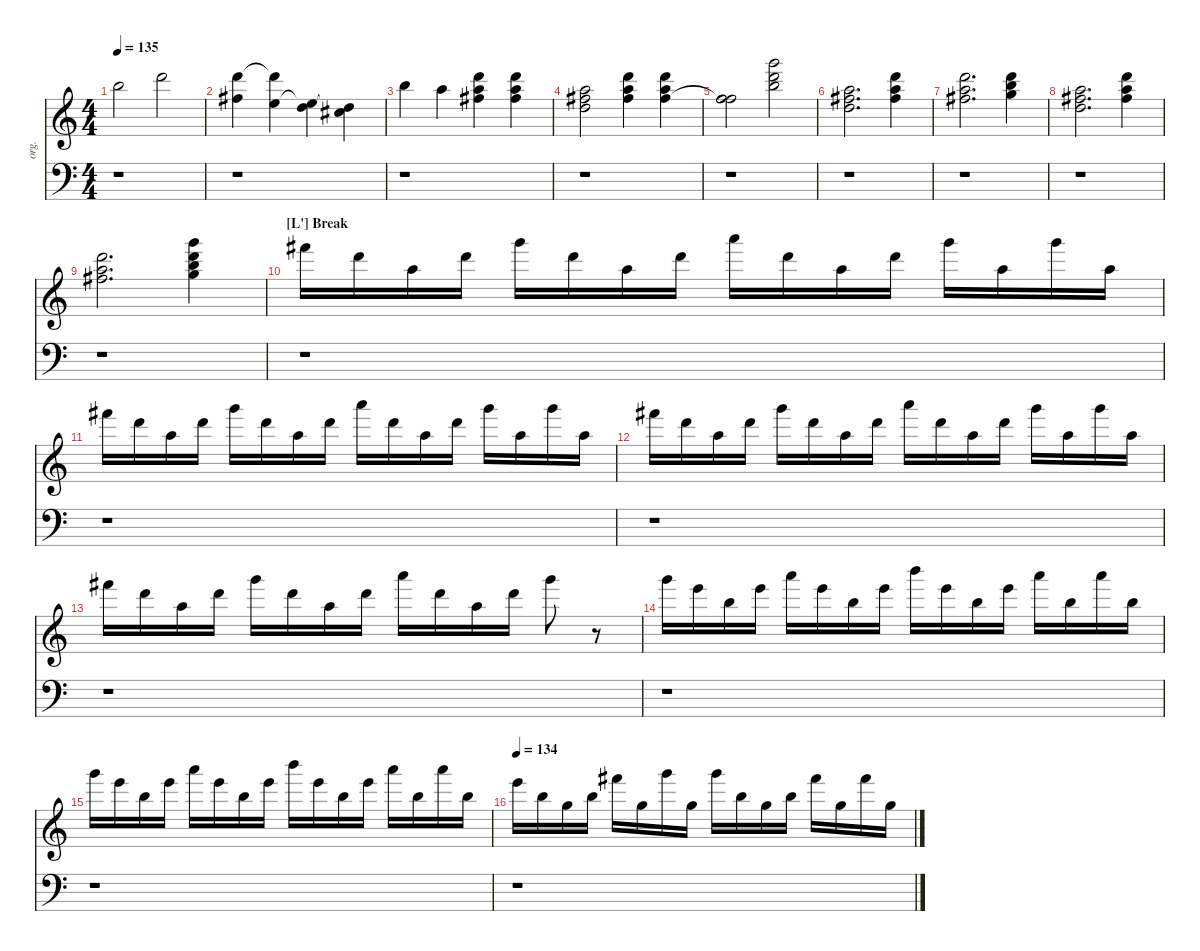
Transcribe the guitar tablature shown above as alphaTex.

\defaultSystemsLayout 4
\hideDynamics
\bracketExtendMode nobrackets
\track ("Organ" "org.") {solo instrument churchorgan}
\staff {score}
\tuning (E4 B3 G3 D3 A2 E2)
\ts (4 4)
\tempo 135
\clef g2
\scale
0.176162
\ks c
19.1{t}.2{dy mf} 22.1.2 |
(14.1{acc #} 22.1).4 (22.1{t} 12.1).4 (12.1{t} 10.1).4 (10.1{t} 9.1{acc #}).4 |
19.1.4 17.1.4 (14.1{acc #} 17.1 22.1).4 (22.1 17.1 14.1{acc #}).4 |
(10.1 14.1{acc #} 17.1).2 (14.1{acc #} 17.1 22.1).4 (22.1 17.1 14.1{acc #}).4 |
(14.1{t} 14.1{t} 14.1{t acc #}).2 (19.1 22.1 27.1).2 |
(17.1 10.1 14.1{acc #}).2{d} (17.1 14.1{acc #} 22.1).4 |
(17.1 14.1{acc #} 22.1).2{d} (19.1 15.1 22.1).4 |
(17.1 10.1 14.1{acc #}).2{d} (17.1 14.1{acc #} 22.1).4 |
(17.1 14.1{acc #} 22.1).2{d} (19.1 15.1 22.1 27.1).4 |
\section ("L'" "Break")
26.1{acc #}.16 22.1.16 17.1.16 22.1.16 27.1.16 22.1.16 17.1.16 22.1.16 29.1.16 22.1.16 17.1.16 22.1.16 27.1.16 17.1.16 27.1.16 17.1.16 |
26.1{acc #}.16 22.1.16 17.1.16 22.1.16 27.1.16 22.1.16 17.1.16 22.1.16 29.1.16 22.1.16 17.1.16 22.1.16 27.1.16 17.1.16 27.1.16 17.1.16 |
26.1{acc #}.16 22.1.16 17.1.16 22.1.16 27.1.16 22.1.16 17.1.16 22.1.16 29.1.16 22.1.16 17.1.16 22.1.16 27.1.16 17.1.16 27.1.16 17.1.16 |
26.1{acc #}.16 22.1.16 17.1.16 22.1.16 27.1.16 22.1.16 17.1.16 22.1.16 29.1.16 22.1.16 17.1.16 22.1.16 27.1.8 r.8 |
27.1.16 24.1.16 19.1.16 24.1.16 29.1.16 24.1.16 19.1.16 24.1.16 31.1.16 24.1.16 19.1.16 24.1.16 29.1.16 19.1.16 29.1.16 19.1.16 |
27.1.16 24.1.16 19.1.16 24.1.16 29.1.16 24.1.16 19.1.16 24.1.16 31.1.16 24.1.16 19.1.16 24.1.16 29.1.16 19.1.16 29.1.16 19.1.16 |
\tempo 134
24.1.16 19.1.16 15.1.16 19.1.16 26.1{acc #}.16 15.1.16 27.1.16 15.1.16 27.1.16 19.1.16 15.1.16 19.1.16 26.1{acc #}.16 15.1.16 26.1{acc #}.16 15.1.16
\staff {score}
\tuning (G2 D2 A1 E1 B0)
\clef f4
\ottava regular
\simile none
\scale
0.176162
\ks c
r.1{dy mf} |
r.1 |
r.1 |
r.1 |
r.1 |
r.1 |
r.1 |
r.1 |
r.1 |
r.1 |
r.1 |
r.1 |
r.1 |
r.1 |
r.1 |
r.1
